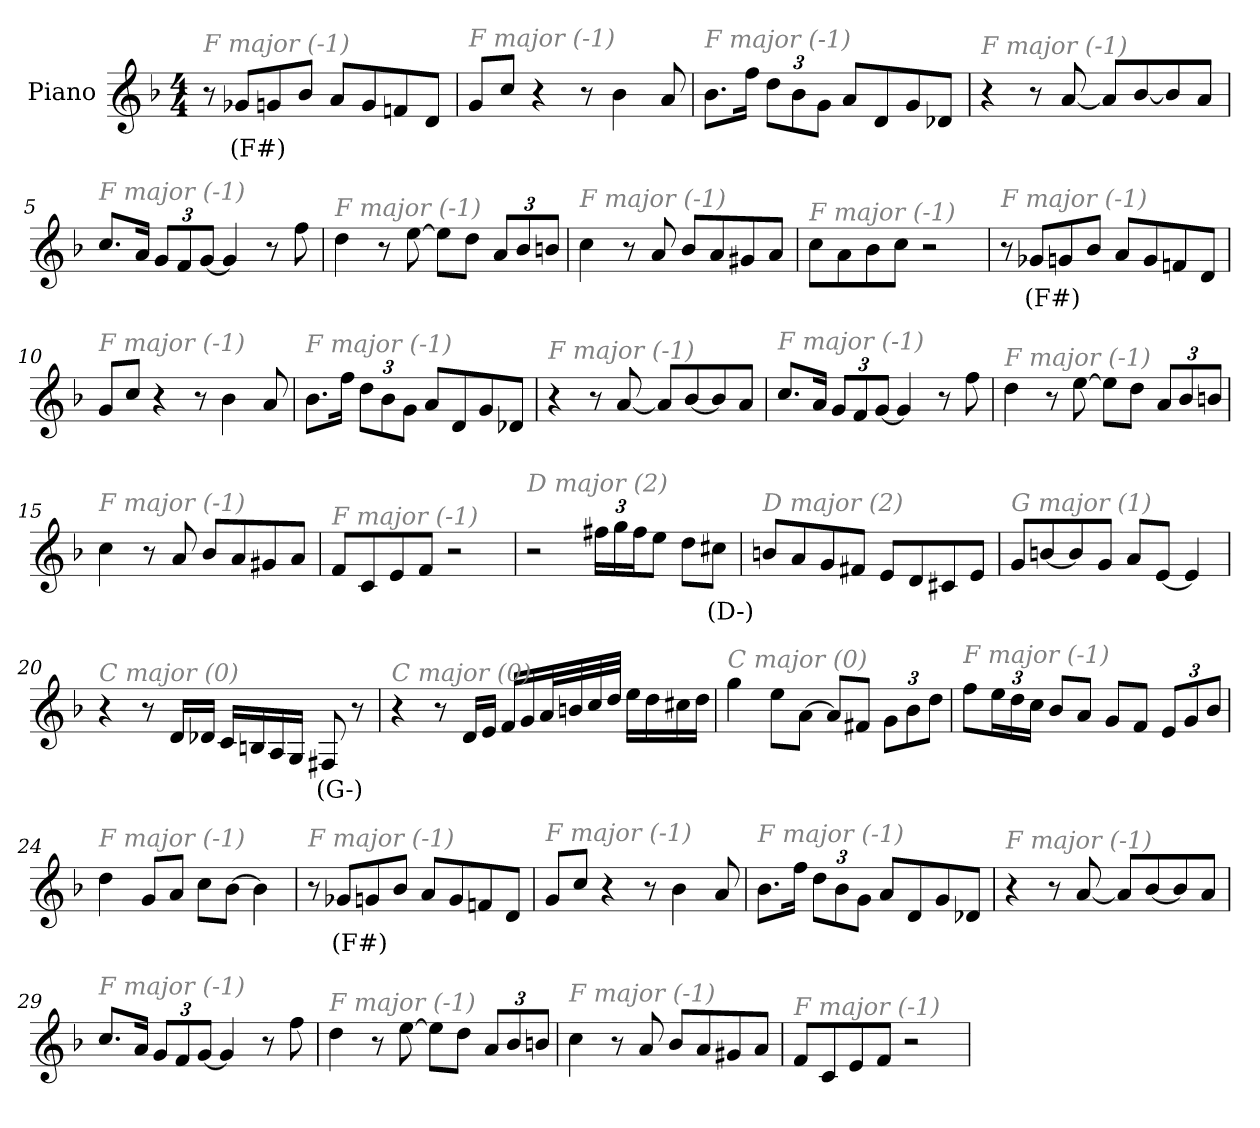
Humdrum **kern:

**kern	**text
*part1	*part1
*staff1	*staff1
*I"Piano	*
*I'Pno	*
*clefG2	*
*k[b-]	*
*F:	*
*M4/4	*
*MM200	*
=1	=1
!LO:TX:i:color=#808080:t=F major (-1)	!
8r	.
8g-Xi/L	(F#)
8g/	.
8b-/J	.
8a/L	.
8g/	.
8fn/	.
8d/J	.
=2	=2
!LO:TX:i:color=#808080:t=F major (-1)	!
8g/L	.
8cc/J	.
4r	.
8r	.
4b-\	.
8a/	.
=3	=3
!LO:TX:i:color=#808080:t=F major (-1)	!
8.b-\L	.
16ff\Jk	.
*Xbrackettup	*
12dd\L	.
12b-\	.
12g\J	.
8a/L	.
8d/	.
8g/	.
8d-X/J	.
=4	=4
!LO:TX:i:color=#808080:t=F major (-1)	!
4r	.
8r	.
[8a/	.
8a/L]	.
[8b-/	.
8b-/]	.
8a/J	.
!!LO:LB:g=z
=5	=5
!LO:TX:i:color=#808080:t=F major (-1)	!
8.cc/L	.
16a/Jk	.
12g/L	.
12f/	.
[12g/J	.
4g/]	.
8r	.
8ff\	.
=6	=6
!LO:TX:i:color=#808080:t=F major (-1)	!
4dd\	.
8r	.
[8ee\	.
8ee\L]	.
8dd\J	.
12a/L	.
12b-/	.
12bn/J	.
=7	=7
!LO:TX:i:color=#808080:t=F major (-1)	!
4cc\	.
8r	.
8a/	.
8b-/L	.
8a/	.
8g#X/	.
8a/J	.
=8	=8
!LO:TX:i:color=#808080:t=F major (-1)	!
8cc\L	.
8a\	.
8b-\	.
8cc\J	.
2r	.
!!LO:LB:g=z
=9	=9
!LO:TX:i:color=#808080:t=F major (-1)	!
8r	.
8g-Xi/L	(F#)
8g/	.
8b-/J	.
8a/L	.
8g/	.
8fn/	.
8d/J	.
=10	=10
!LO:TX:i:color=#808080:t=F major (-1)	!
8g/L	.
8cc/J	.
4r	.
8r	.
4b-\	.
8a/	.
=11	=11
!LO:TX:i:color=#808080:t=F major (-1)	!
8.b-\L	.
16ff\Jk	.
12dd\L	.
12b-\	.
12g\J	.
8a/L	.
8d/	.
8g/	.
8d-X/J	.
=12	=12
!LO:TX:i:color=#808080:t=F major (-1)	!
4r	.
8r	.
[8a/	.
8a/L]	.
[8b-/	.
8b-/]	.
8a/J	.
!!LO:LB:g=z
=13	=13
!LO:TX:i:color=#808080:t=F major (-1)	!
8.cc/L	.
16a/Jk	.
12g/L	.
12f/	.
[12g/J	.
4g/]	.
8r	.
8ff\	.
=14	=14
!LO:TX:i:color=#808080:t=F major (-1)	!
4dd\	.
8r	.
[8ee\	.
8ee\L]	.
8dd\J	.
12a/L	.
12b-/	.
12bn/J	.
=15	=15
!LO:TX:i:color=#808080:t=F major (-1)	!
4cc\	.
8r	.
8a/	.
8b-/L	.
8a/	.
8g#X/	.
8a/J	.
=16	=16
!LO:TX:i:color=#808080:t=F major (-1)	!
8f/L	.
8c/	.
8e/	.
8f/J	.
2r	.
!!LO:LB:g=z
=17	=17
!LO:TX:i:color=#808080:t=D major (2)	!
2r	.
24ff#X\LL	.
24gg\	.
24ff#\J	.
8ee\J	.
8dd\L	.
8cc#Xi\J	(D-)
=18	=18
!LO:TX:i:color=#808080:t=D major (2)	!
8bn/L	.
8a/	.
8g/	.
8f#X/J	.
8e/L	.
8d/	.
8c#X/	.
8e/J	.
=19	=19
!LO:TX:i:color=#808080:t=G major (1)	!
8g/L	.
[8bn/	.
8b/]	.
8g/J	.
8a/L	.
[8e/J	.
4e/]	.
=20	=20
!LO:TX:i:color=#808080:t=C major (0)	!
4r	.
8r	.
16d/LL	.
16d-X/JJ	.
16c/LL	.
16Bn/	.
16A/	.
16G/JJ	.
8F#Xi/	(G-)
8r	.
!!LO:LB:g=z
=21	=21
!LO:TX:i:color=#808080:t=C major (0)	!
4r	.
8r	.
16d/LL	.
16e/JJ	.
16f/LL	.
16g/	.
32a/L	.
32bn/	.
32cc/	.
32dd/JJJ	.
16ee\LL	.
16dd\	.
16cc#X\	.
16dd\JJ	.
=22	=22
!LO:TX:i:color=#808080:t=C major (0)	!
4gg\	.
8ee\L	.
[8a\J	.
8a/L]	.
8f#X/J	.
12g\L	.
12b-\	.
12dd\J	.
=23	=23
!LO:TX:i:color=#808080:t=F major (-1)	!
8ff\L	.
24ee\L	.
24dd\	.
24cc\JJ	.
8b-/L	.
8a/J	.
8g/L	.
8f/J	.
12e/L	.
12g/	.
12b-/J	.
!!LO:LB:g=z
=24	=24
!LO:TX:i:color=#808080:t=F major (-1)	!
4dd\	.
8g/L	.
8a/J	.
8cc\L	.
[8b-\J	.
4b-\]	.
=25	=25
!LO:TX:i:color=#808080:t=F major (-1)	!
8r	.
8g-Xi/L	(F#)
8g/	.
8b-/J	.
8a/L	.
8g/	.
8fn/	.
8d/J	.
=26	=26
!LO:TX:i:color=#808080:t=F major (-1)	!
8g/L	.
8cc/J	.
4r	.
8r	.
4b-\	.
8a/	.
=27	=27
!LO:TX:i:color=#808080:t=F major (-1)	!
8.b-\L	.
16ff\Jk	.
12dd\L	.
12b-\	.
12g\J	.
8a/L	.
8d/	.
8g/	.
8d-X/J	.
!!LO:LB:g=z
=28	=28
!LO:TX:i:color=#808080:t=F major (-1)	!
4r	.
8r	.
[8a/	.
8a/L]	.
[8b-/	.
8b-/]	.
8a/J	.
=29	=29
!LO:TX:i:color=#808080:t=F major (-1)	!
8.cc/L	.
16a/Jk	.
12g/L	.
12f/	.
[12g/J	.
4g/]	.
8r	.
8ff\	.
=30	=30
!LO:TX:i:color=#808080:t=F major (-1)	!
4dd\	.
8r	.
[8ee\	.
8ee\L]	.
8dd\J	.
12a/L	.
12b-/	.
12bn/J	.
=31	=31
!LO:TX:i:color=#808080:t=F major (-1)	!
4cc\	.
8r	.
8a/	.
8b-/L	.
8a/	.
8g#X/	.
8a/J	.
!!LO:LB:g=z
=32	=32
!LO:TX:i:color=#808080:t=F major (-1)	!
8f/L	.
8c/	.
8e/	.
8f/J	.
2r	.
=	=
*-	*-
